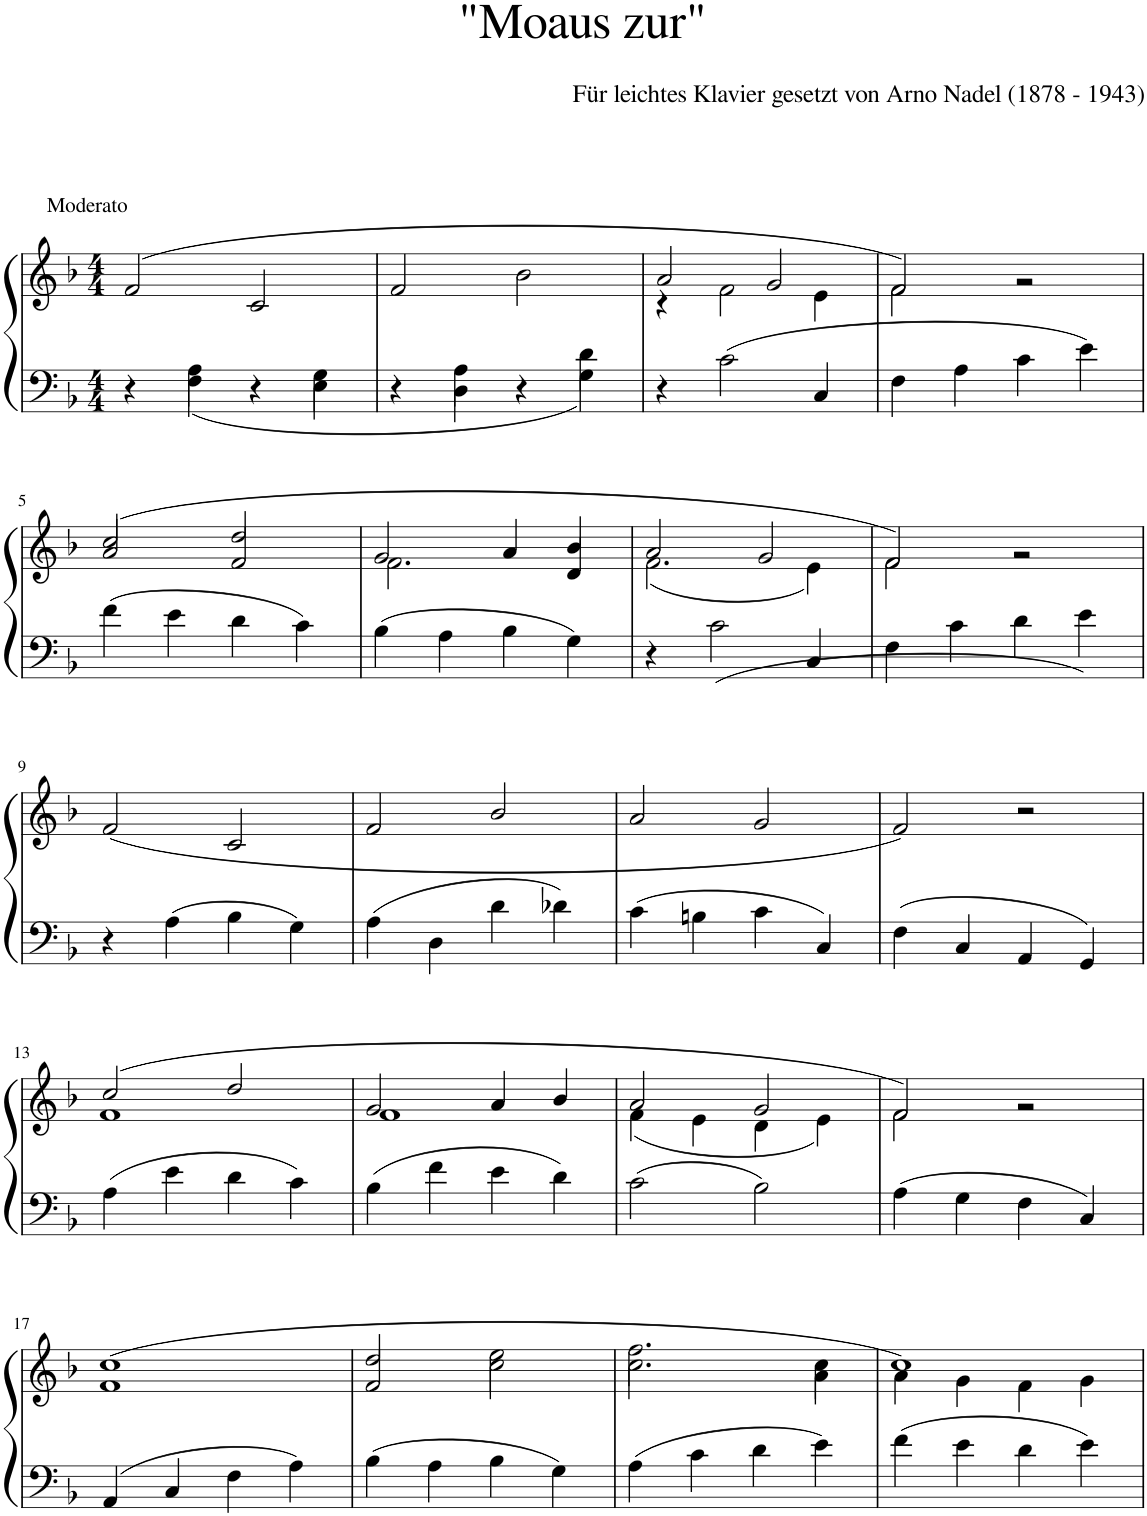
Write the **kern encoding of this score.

**kern	**kern
*part1	*part1
*staff2	*staff1
*I"Klavier	*
*I'Klav.	*
*clefF4	*clefG2
*k[b-]	*k[b-]
*M4/4	*M4/4
=1	=1
*^	*
!	!	!LO:TX:a:t=Moderato
4r	4ryy	(2f/
4A\	4F\	.
4r	4ryy	2c/
4G\	4E\	.
=2	=2	=2
4r	4ryy	2f/
4A\	4D\	.
4r	4ryy	2b-\
4d\	4G\	.
*v	*v	*
=3	=3
*	*^
4r	2a/	4r
2c\	.	2f\
.	2g/	.
4C/	.	4e\
=4	=4	=4
4F\	2f/)	2f\
4A\	.	.
4c\	2ryy	2r
4e\	.	.
!!LO:LB:g=z	!!
=5	=5	=5
4f\	(2cc/	2a/
4e\	.	.
4d\	2dd/	2f/
4c\	.	.
=6	=6	=6
4B-\	2g/	2.f\
4A\	.	.
4B-\	4a/	.
4G\	4b-/	4d/
=7	=7	=7
4r	2a/	(2.f\
2c\	.	.
.	2g/	.
4C/	.	4e\)
=8	=8	=8
4F\	2f/)	2f\
4c\	.	.
4d\	2ryy	2r
4e\	.	.
*	*v	*v
!!LO:LB:g=z
=9	=9
4r	(2f/
4A\	.
4B-\	2c/
4G\	.
=10	=10
4A\	2f/
4D\	.
4d\	2b-/
4d-X\	.
=11	=11
4c\	2a/
4Bn\	.
4c\	2g/
4C/	.
=12	=12
4F\	2f/)
4C/	.
4AA/	2r
4GG/	.
!!LO:LB:g=z
=13	=13
*	*^
4A\	(2cc/	1f
4e\	.	.
4d\	2dd/	.
4c\	.	.
=14	=14	=14
4B-\	2g/	1f
4f\	.	.
4e\	4a/	.
4d\	4b-/	.
=15	=15	=15
2c\	2a/	(4f\
.	.	4e\
2B-\	2g/	4d\
.	.	4e\)
=16	=16	=16
4A\	2f/)	2f\
4G\	.	.
4F\	2ryy	2r
4C/	.	.
!!LO:LB:g=z	!!
=17	=17	=17
4AA/	(1cc	1f
4C/	.	.
4F\	.	.
4A\	.	.
=18	=18	=18
4B-\	2dd/	2f/
4A\	.	.
4B-\	2ee\	2cc\
4G\	.	.
=19	=19	=19
4A\	2.ff\	2.cc\
4c\	.	.
4d\	.	.
4e\	4cc\	4a\
=20	=20	=20
4f\	1cc)	4a\
4e\	.	4g\
4d\	.	4f\
4e\	.	4g\
*	*v	*v
=	=
*-	*-
